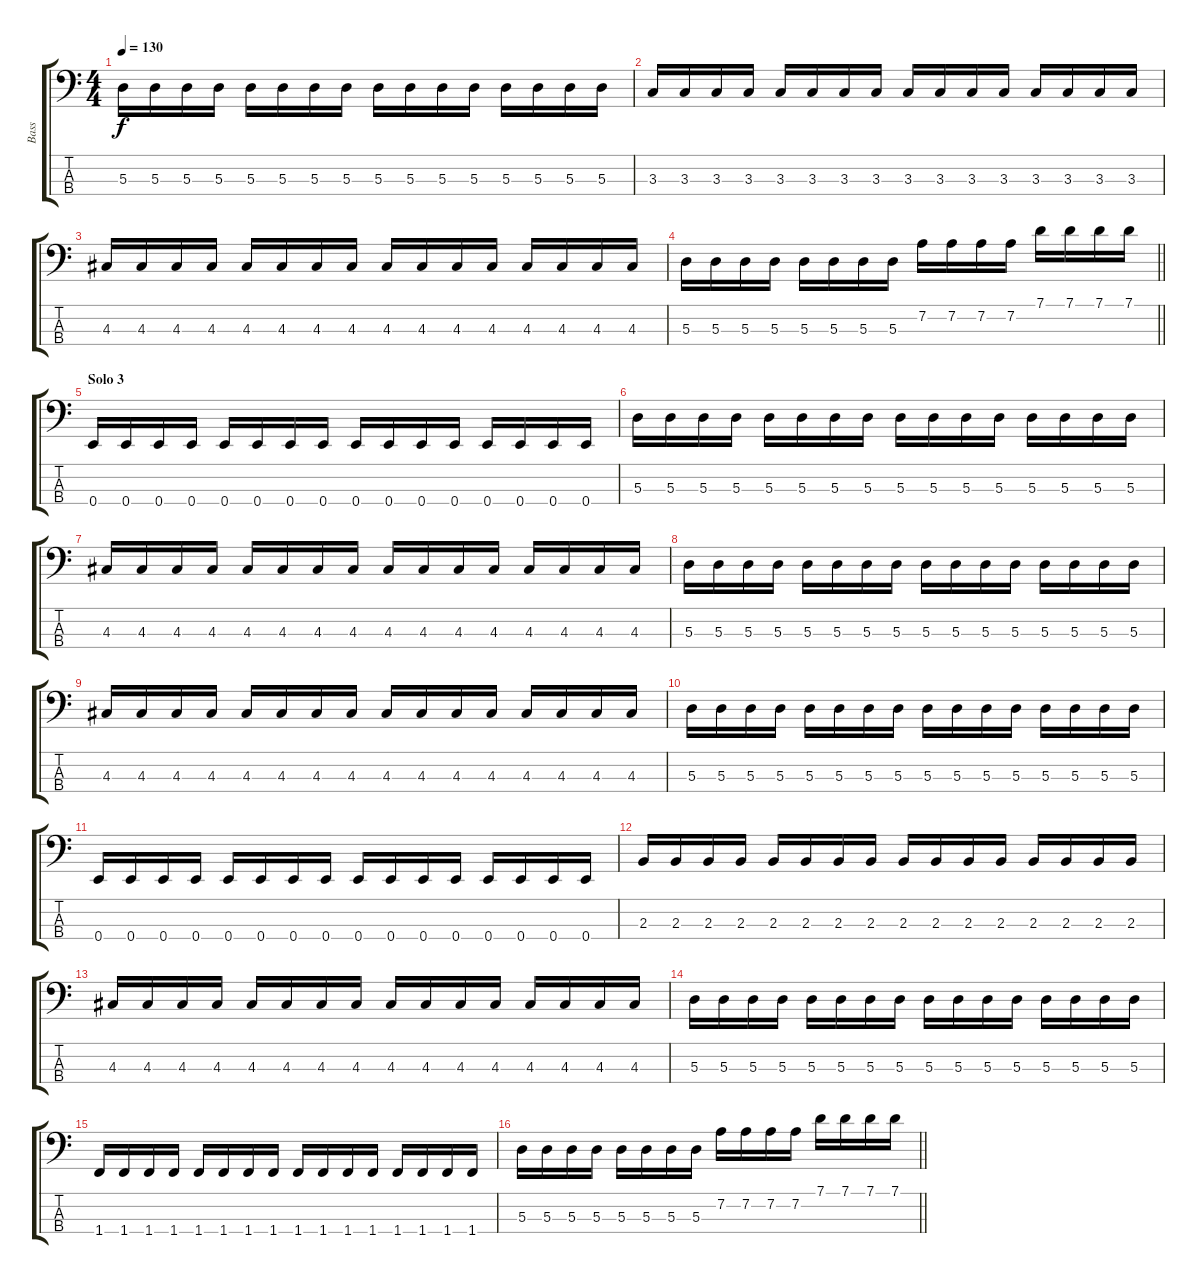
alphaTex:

\track ("Bass" "Bass") {instrument electricbassfinger}
\staff {score tabs}
\tuning (G2 D2 A1 E1) {hide}
\ts (4 4)
\tempo 130
\clef f4
\ks c
5.3.16{dy f} 5.3.16 5.3.16 5.3.16 5.3.16 5.3.16 5.3.16 5.3.16 5.3.16 5.3.16 5.3.16 5.3.16 5.3.16 5.3.16 5.3.16 5.3.16 |
3.3.16 3.3.16 3.3.16 3.3.16 3.3.16 3.3.16 3.3.16 3.3.16 3.3.16 3.3.16 3.3.16 3.3.16 3.3.16 3.3.16 3.3.16 3.3.16 |
4.3.16 4.3.16 4.3.16 4.3.16 4.3.16 4.3.16 4.3.16 4.3.16 4.3.16 4.3.16 4.3.16 4.3.16 4.3.16 4.3.16 4.3.16 4.3.16 |
\barLineRight lightlight
5.3.16 5.3.16 5.3.16 5.3.16 5.3.16 5.3.16 5.3.16 5.3.16 7.2.16 7.2.16 7.2.16 7.2.16 7.1.16 7.1.16 7.1.16 7.1.16 |
\section ("" "Solo 3")
0.4.16 0.4.16 0.4.16 0.4.16 0.4.16 0.4.16 0.4.16 0.4.16 0.4.16 0.4.16 0.4.16 0.4.16 0.4.16 0.4.16 0.4.16 0.4.16 |
5.3.16 5.3.16 5.3.16 5.3.16 5.3.16 5.3.16 5.3.16 5.3.16 5.3.16 5.3.16 5.3.16 5.3.16 5.3.16 5.3.16 5.3.16 5.3.16 |
4.3.16 4.3.16 4.3.16 4.3.16 4.3.16 4.3.16 4.3.16 4.3.16 4.3.16 4.3.16 4.3.16 4.3.16 4.3.16 4.3.16 4.3.16 4.3.16 |
5.3.16 5.3.16 5.3.16 5.3.16 5.3.16 5.3.16 5.3.16 5.3.16 5.3.16 5.3.16 5.3.16 5.3.16 5.3.16 5.3.16 5.3.16 5.3.16 |
4.3.16 4.3.16 4.3.16 4.3.16 4.3.16 4.3.16 4.3.16 4.3.16 4.3.16 4.3.16 4.3.16 4.3.16 4.3.16 4.3.16 4.3.16 4.3.16 |
5.3.16 5.3.16 5.3.16 5.3.16 5.3.16 5.3.16 5.3.16 5.3.16 5.3.16 5.3.16 5.3.16 5.3.16 5.3.16 5.3.16 5.3.16 5.3.16 |
0.4.16 0.4.16 0.4.16 0.4.16 0.4.16 0.4.16 0.4.16 0.4.16 0.4.16 0.4.16 0.4.16 0.4.16 0.4.16 0.4.16 0.4.16 0.4.16 |
2.3.16 2.3.16 2.3.16 2.3.16 2.3.16 2.3.16 2.3.16 2.3.16 2.3.16 2.3.16 2.3.16 2.3.16 2.3.16 2.3.16 2.3.16 2.3.16 |
4.3.16 4.3.16 4.3.16 4.3.16 4.3.16 4.3.16 4.3.16 4.3.16 4.3.16 4.3.16 4.3.16 4.3.16 4.3.16 4.3.16 4.3.16 4.3.16 |
5.3.16 5.3.16 5.3.16 5.3.16 5.3.16 5.3.16 5.3.16 5.3.16 5.3.16 5.3.16 5.3.16 5.3.16 5.3.16 5.3.16 5.3.16 5.3.16 |
1.4.16 1.4.16 1.4.16 1.4.16 1.4.16 1.4.16 1.4.16 1.4.16 1.4.16 1.4.16 1.4.16 1.4.16 1.4.16 1.4.16 1.4.16 1.4.16 |
\barLineRight lightlight
5.3.16 5.3.16 5.3.16 5.3.16 5.3.16 5.3.16 5.3.16 5.3.16 7.2.16 7.2.16 7.2.16 7.2.16 7.1.16 7.1.16 7.1.16 7.1.16
